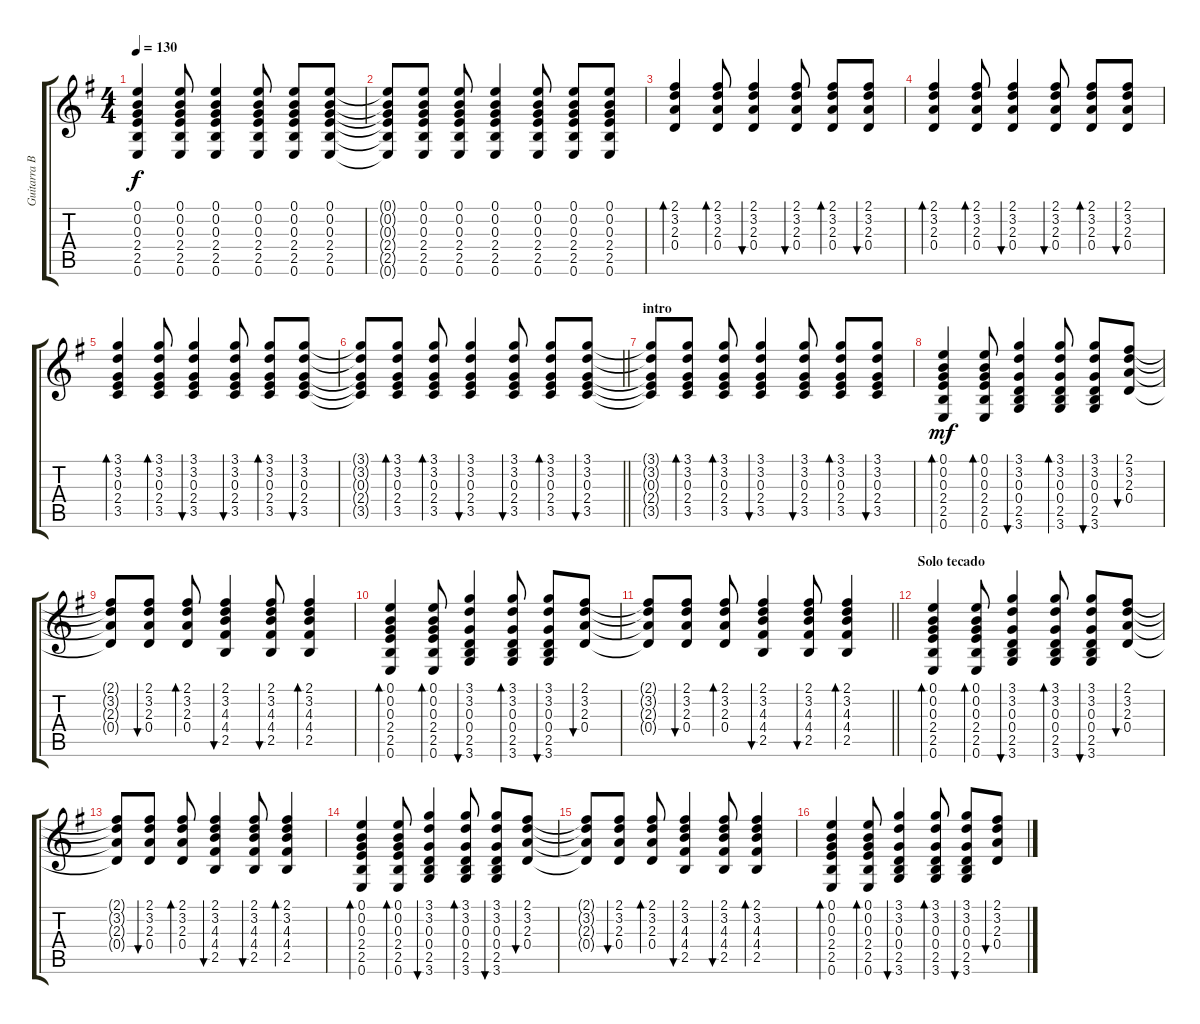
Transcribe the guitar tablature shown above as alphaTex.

\track ("Guitarra Base" "Guitarra B") {instrument electricguitarclean}
\staff {score tabs}
\tuning (E4 B3 G3 D3 A2 E2) {hide}
\ts (4 4)
\tempo 130
\clef g2
\ks g
(0.1 0.2 0.3 2.4 2.5 0.6).4{dy f} (0.1 0.2 0.3 2.4 2.5 0.6).8 (0.1 0.2 0.3 2.4 2.5 0.6).4 (0.1 0.2 0.3 2.4 2.5 0.6).8 (0.1 0.2 0.3 2.4 2.5 0.6).8 (0.1 0.2 0.3 2.4 2.5 0.6).8 |
(0.1{t} 0.2{t} 0.3{t} 2.4{t} 2.5{t} 0.6{t}).8 (0.1 0.2 0.3 2.4 2.5 0.6).8 (0.1 0.2 0.3 2.4 2.5 0.6).8 (0.1 0.2 0.3 2.4 2.5 0.6).4 (0.1 0.2 0.3 2.4 2.5 0.6).8 (0.1 0.2 0.3 2.4 2.5 0.6).8 (0.1 0.2 0.3 2.4 2.5 0.6).8 |
(2.1 3.2 2.3 0.4).4{bd 30} (2.1 3.2 2.3 0.4).8{bd 30} (2.1 3.2 2.3 0.4).4{bu 30} (2.1 3.2 2.3 0.4).8{bu 30} (2.1 3.2 2.3 0.4).8{bd 30} (2.1 3.2 2.3 0.4).8{bu 30} |
(2.1 3.2 2.3 0.4).4{bd 30} (2.1 3.2 2.3 0.4).8{bd 30} (2.1 3.2 2.3 0.4).4{bu 30} (2.1 3.2 2.3 0.4).8{bu 30} (2.1 3.2 2.3 0.4).8{bd 30} (2.1 3.2 2.3 0.4).8{bu 30} |
(3.1 3.2 0.3 2.4 3.5).4{bd 30} (3.1 3.2 0.3 2.4 3.5).8{bd 30} (3.1 3.2 0.3 2.4 3.5).4{bu 30} (3.1 3.2 0.3 2.4 3.5).8{bu 30} (3.1 3.2 0.3 2.4 3.5).8{bd 30} (3.1 3.2 0.3 2.4 3.5).8{bu 30} |
\barLineRight lightlight
(3.1{t} 3.2{t} 0.3{t} 2.4{t} 3.5{t}).8 (3.1 3.2 0.3 2.4 3.5).8{bd 30} (3.1 3.2 0.3 2.4 3.5).8{bd 30} (3.1 3.2 0.3 2.4 3.5).4{bu 30} (3.1 3.2 0.3 2.4 3.5).8{bu 30} (3.1 3.2 0.3 2.4 3.5).8{bd 30} (3.1 3.2 0.3 2.4 3.5).8{bu 30} |
\section ("" "intro")
(3.1{t} 3.2{t} 0.3{t} 2.4{t} 3.5{t}).8 (3.1 3.2 0.3 2.4 3.5).8{bd 30} (3.1 3.2 0.3 2.4 3.5).8{bd 30} (3.1 3.2 0.3 2.4 3.5).4{bu 30} (3.1 3.2 0.3 2.4 3.5).8{bu 30} (3.1 3.2 0.3 2.4 3.5).8{bd 30} (3.1 3.2 0.3 2.4 3.5).8{bu 30} |
(0.1 0.2 0.3 2.4 2.5 0.6).4{bd 60 dy mf} (0.1 0.2 0.3 2.4 2.5 0.6).8{bd 60} (3.1 3.2 0.3 0.4 2.5 3.6).4{bu 60} (3.1 3.2 0.3 0.4 2.5 3.6).8{bd 30} (3.1 3.2 0.3 0.4 2.5 3.6).8{bu 60} (2.1 3.2 2.3 0.4).8{bu 30} |
(2.1{t} 3.2{t} 2.3{t} 0.4{t}).8 (2.1 3.2 2.3 0.4).8{bu 30} (2.1 3.2 2.3 0.4).8{bd 30} (2.1 3.2 4.3 4.4 2.5).4{bu 30} (2.1 3.2 4.3 4.4 2.5).8{bu 30} (2.1 3.2 4.3 4.4 2.5).4{bd 30} |
(0.1 0.2 0.3 2.4 2.5 0.6).4{bd 60} (0.1 0.2 0.3 2.4 2.5 0.6).8{bd 60} (3.1 3.2 0.3 0.4 2.5 3.6).4{bu 60} (3.1 3.2 0.3 0.4 2.5 3.6).8{bd 30} (3.1 3.2 0.3 0.4 2.5 3.6).8{bu 60} (2.1 3.2 2.3 0.4).8{bu 30} |
\barLineRight lightlight
(2.1{t} 3.2{t} 2.3{t} 0.4{t}).8 (2.1 3.2 2.3 0.4).8{bu 30} (2.1 3.2 2.3 0.4).8{bd 30} (2.1 3.2 4.3 4.4 2.5).4{bu 30} (2.1 3.2 4.3 4.4 2.5).8{bu 30} (2.1 3.2 4.3 4.4 2.5).4{bd 30} |
\section ("" "Solo tecado")
(0.1 0.2 0.3 2.4 2.5 0.6).4{bd 60} (0.1 0.2 0.3 2.4 2.5 0.6).8{bd 60} (3.1 3.2 0.3 0.4 2.5 3.6).4{bu 60} (3.1 3.2 0.3 0.4 2.5 3.6).8{bd 30} (3.1 3.2 0.3 0.4 2.5 3.6).8{bu 60} (2.1 3.2 2.3 0.4).8{bu 30} |
(2.1{t} 3.2{t} 2.3{t} 0.4{t}).8 (2.1 3.2 2.3 0.4).8{bu 30} (2.1 3.2 2.3 0.4).8{bd 30} (2.1 3.2 4.3 4.4 2.5).4{bu 30} (2.1 3.2 4.3 4.4 2.5).8{bu 30} (2.1 3.2 4.3 4.4 2.5).4{bd 30} |
(0.1 0.2 0.3 2.4 2.5 0.6).4{bd 60} (0.1 0.2 0.3 2.4 2.5 0.6).8{bd 60} (3.1 3.2 0.3 0.4 2.5 3.6).4{bu 60} (3.1 3.2 0.3 0.4 2.5 3.6).8{bd 30} (3.1 3.2 0.3 0.4 2.5 3.6).8{bu 60} (2.1 3.2 2.3 0.4).8{bu 30} |
(2.1{t} 3.2{t} 2.3{t} 0.4{t}).8 (2.1 3.2 2.3 0.4).8{bu 30} (2.1 3.2 2.3 0.4).8{bd 30} (2.1 3.2 4.3 4.4 2.5).4{bu 30} (2.1 3.2 4.3 4.4 2.5).8{bu 30} (2.1 3.2 4.3 4.4 2.5).4{bd 30} |
(0.1 0.2 0.3 2.4 2.5 0.6).4{bd 60} (0.1 0.2 0.3 2.4 2.5 0.6).8{bd 60} (3.1 3.2 0.3 0.4 2.5 3.6).4{bu 60} (3.1 3.2 0.3 0.4 2.5 3.6).8{bd 30} (3.1 3.2 0.3 0.4 2.5 3.6).8{bu 60} (2.1 3.2 2.3 0.4).8{bu 30}
